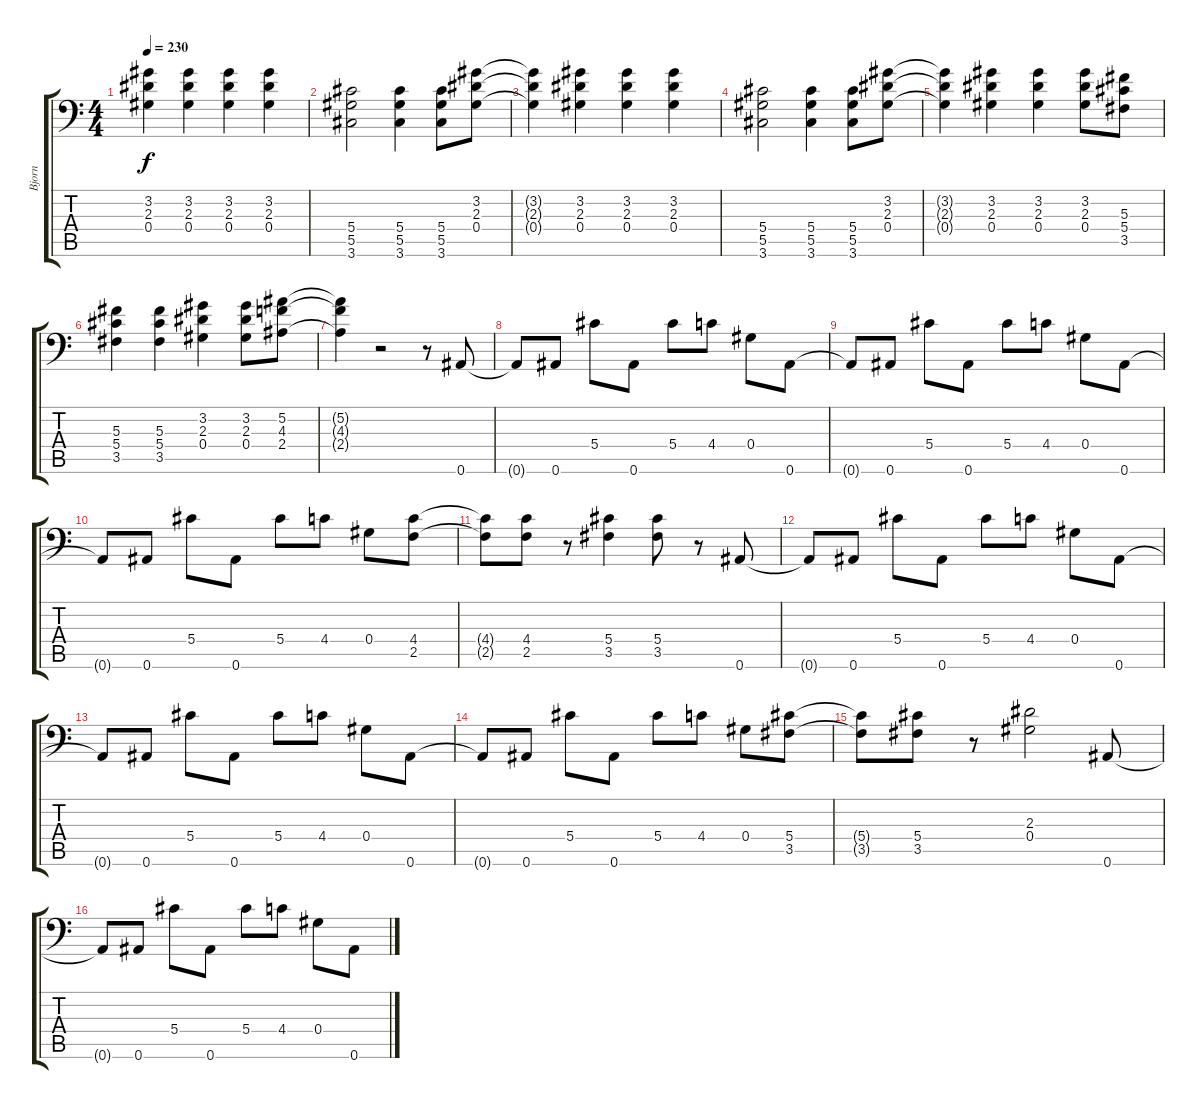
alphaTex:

\track ("Bjorn" "Bjorn") {instrument distortionguitar}
\staff {score tabs}
\tuning (Bb3 F3 Db3 Ab2 Eb2 Bb1) {hide}
\ts (4 4)
\tempo 230
\clef f4
\ks c
(3.2{t} 2.3{t} 0.4{t}).4{dy f} (3.2 2.3 0.4).4 (3.2 2.3 0.4).4 (3.2 2.3 0.4).4 |
(5.4 5.5 3.6).2 (5.4 5.5 3.6).4 (5.4 5.5 3.6).8 (3.2 2.3 0.4).8 |
(3.2{t} 2.3{t} 0.4{t}).4 (3.2 2.3 0.4).4 (3.2 2.3 0.4).4 (3.2 2.3 0.4).4 |
(5.4 5.5 3.6).2 (5.4 5.5 3.6).4 (5.4 5.5 3.6).8 (3.2 2.3 0.4).8 |
(3.2{t} 2.3{t} 0.4{t}).4 (3.2 2.3 0.4).4 (3.2 2.3 0.4).4 (3.2 2.3 0.4).8 (5.3 5.4 3.5).8 |
(5.3 5.4 3.5).4 (5.3 5.4 3.5).4 (3.2 2.3 0.4).4 (3.2 2.3 0.4).8 (5.2 4.3 2.4).8 |
(5.2{t} 4.3{t} 2.4{t}).4 r.2 r.8 0.6.8 |
0.6{t}.8 0.6.8 5.4.8 0.6.8 5.4.8 4.4.8 0.4.8 0.6.8 |
0.6{t}.8 0.6.8 5.4.8 0.6.8 5.4.8 4.4.8 0.4.8 0.6.8 |
0.6{t}.8 0.6.8 5.4.8 0.6.8 5.4.8 4.4.8 0.4.8 (4.4 2.5).8 |
(4.4{t} 2.5{t}).8 (4.4 2.5).8 r.8 (5.4 3.5).4 (5.4 3.5).8 r.8 0.6.8 |
0.6{t}.8 0.6.8 5.4.8 0.6.8 5.4.8 4.4.8 0.4.8 0.6.8 |
0.6{t}.8 0.6.8 5.4.8 0.6.8 5.4.8 4.4.8 0.4.8 0.6.8 |
0.6{t}.8 0.6.8 5.4.8 0.6.8 5.4.8 4.4.8 0.4.8 (5.4 3.5).8 |
(5.4{t} 3.5{t}).8 (5.4 3.5).8 r.8 (2.3 0.4).2 0.6.8 |
0.6{t}.8 0.6.8 5.4.8 0.6.8 5.4.8 4.4.8 0.4.8 0.6.8
